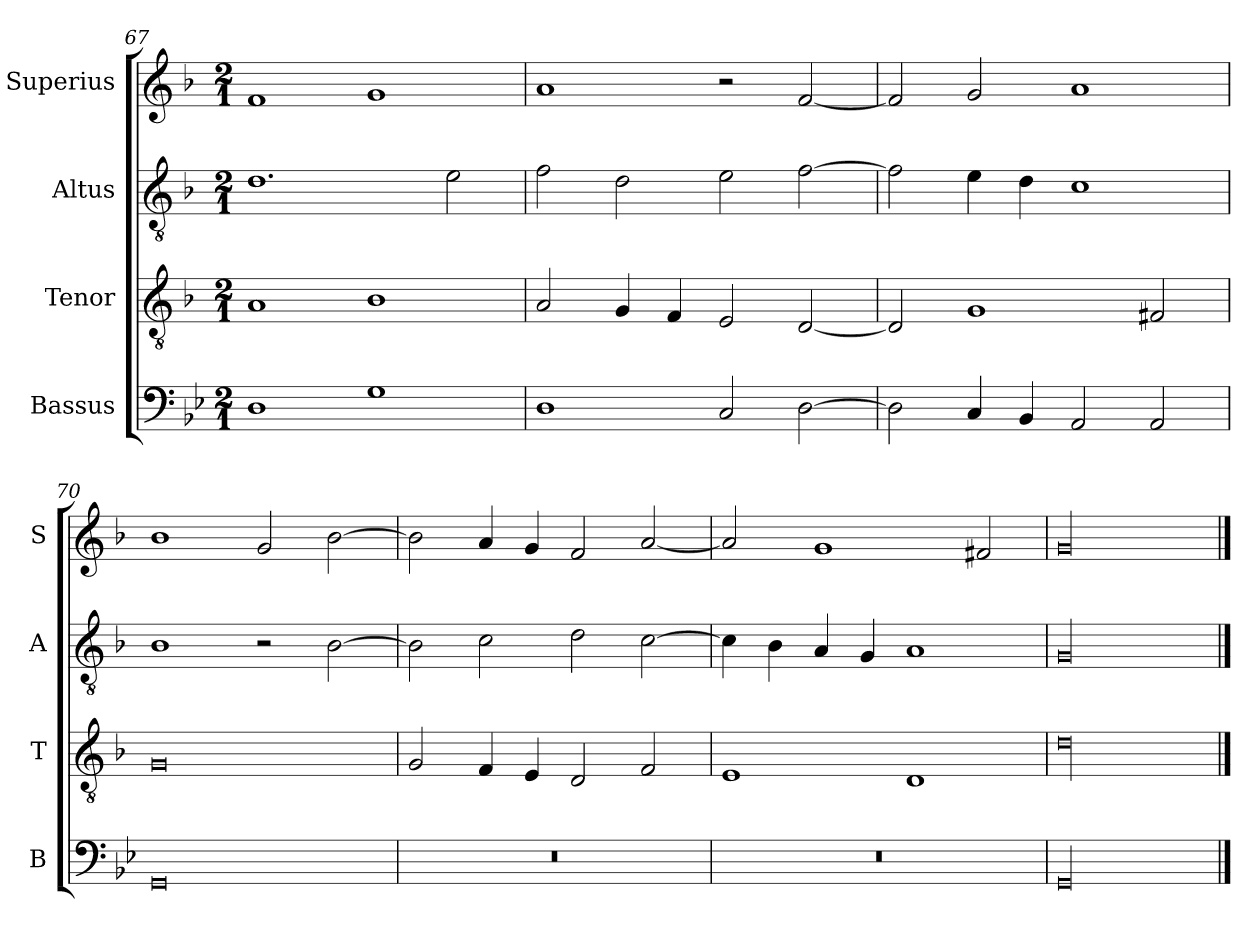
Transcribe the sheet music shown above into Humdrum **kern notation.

**kern	**kern	**kern	**kern
*part4	*part3	*part2	*part1
*staff4	*staff3	*staff2	*staff1
*I"Bassus	*I"Tenor	*I"Altus	*I"Superius
*I'B	*I'T	*I'A	*I'S
*clefF4	*clefGv2	*clefGv2	*clefG2
*k[b-e-]	*k[b-]	*k[b-]	*k[b-]
*M2/1	*M2/1	*M2/1	*M2/1
=67	=67	=67	=67
1D	1A	1.d	1f
1G	1B-	.	1g
.	.	2e\	.
=68	=68	=68	=68
1D	2A/	2f\	1a
.	4G/	2d\	.
.	4F/	.	.
2C/	2E/	2e\	2r
[2D\	[2D/	[2f\	[2f/
=69	=69	=69	=69
2D\]	2D/]	2f\]	2f/]
4C/	1G	4e\	2g/
4BB-/	.	4d\	.
2AA/	.	1c	1a
2AA/	2F#X/	.	.
=70	=70	=70	=70
0GG	0G	1B-	1b-
.	.	2r	2g/
.	.	[2B-\	[2b-\
=71	=71	=71	=71
0r	2G/	2B-\]	2b-\]
.	4F/	2c\	4a/
.	4E/	.	4g/
.	2D/	2d\	2f/
.	2F/	[2c\	[2a/
=72	=72	=72	=72
0r	1E	4c\]	2a/]
.	.	4B-\	.
.	.	4A/	1g
.	.	4G/	.
.	1D	1A	.
.	.	.	2f#X/
=73	=73	=73	=73
!LO:N:vis=00	!LO:N:vis=00	!LO:N:vis=00	!LO:N:vis=00
0GG	0d	0G	0g
==	==	==	==
*-	*-	*-	*-
